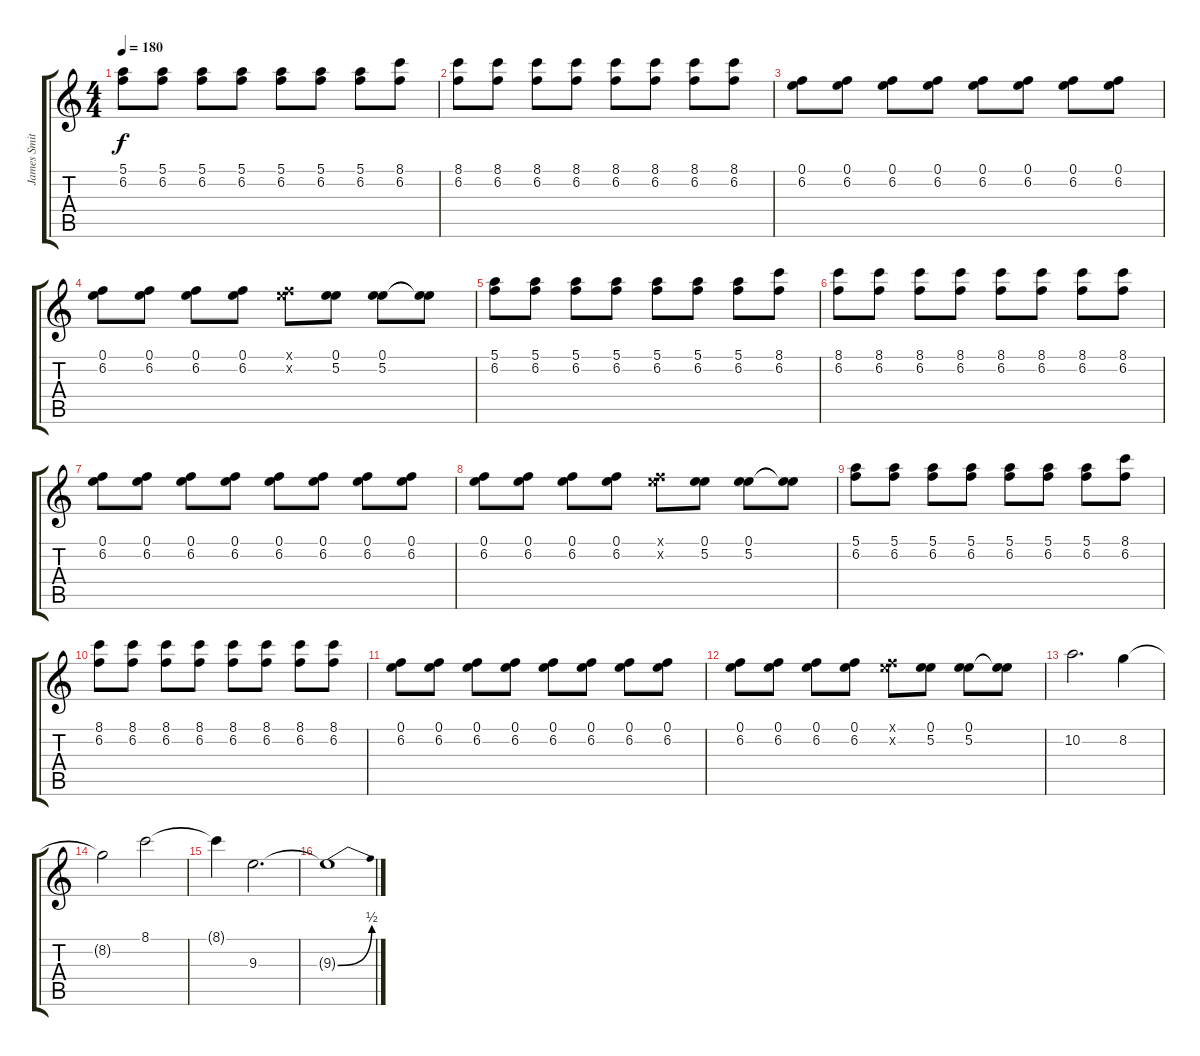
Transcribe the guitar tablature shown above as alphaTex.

\track ("James Smith" "James Smit") {instrument distortionguitar}
\staff {score tabs}
\tuning (E4 B3 G3 D3 A2 D2) {hide}
\ts (4 4)
\tempo 180
\clef g2
\ks c
(5.1 6.2).8{dy f} (5.1 6.2).8 (5.1 6.2).8 (5.1 6.2).8 (5.1 6.2).8 (5.1 6.2).8 (5.1 6.2).8 (8.1 6.2).8 |
(8.1 6.2).8 (8.1 6.2).8 (8.1 6.2).8 (8.1 6.2).8 (8.1 6.2).8 (8.1 6.2).8 (8.1 6.2).8 (8.1 6.2).8 |
(0.1 6.2).8 (0.1 6.2).8 (0.1 6.2).8 (0.1 6.2).8 (0.1 6.2).8 (0.1 6.2).8 (0.1 6.2).8 (0.1 6.2).8 |
(0.1 6.2).8 (0.1 6.2).8 (0.1 6.2).8 (0.1 6.2).8 (0.1{x} 6.2{x}).8 (0.1 5.2).8 (0.1 5.2).8 (0.1{t} 5.2{t}).8 |
(5.1 6.2).8{volume 11 instrument distortionguitar} (5.1 6.2).8 (5.1 6.2).8 (5.1 6.2).8 (5.1 6.2).8 (5.1 6.2).8 (5.1 6.2).8 (8.1 6.2).8 |
(8.1 6.2).8 (8.1 6.2).8 (8.1 6.2).8 (8.1 6.2).8 (8.1 6.2).8 (8.1 6.2).8 (8.1 6.2).8 (8.1 6.2).8 |
(0.1 6.2).8 (0.1 6.2).8 (0.1 6.2).8 (0.1 6.2).8 (0.1 6.2).8 (0.1 6.2).8 (0.1 6.2).8 (0.1 6.2).8 |
(0.1 6.2).8 (0.1 6.2).8 (0.1 6.2).8 (0.1 6.2).8 (0.1{x} 6.2{x}).8 (0.1 5.2).8 (0.1 5.2).8 (0.1{t} 5.2{t}).8 |
(5.1 6.2).8 (5.1 6.2).8 (5.1 6.2).8 (5.1 6.2).8 (5.1 6.2).8 (5.1 6.2).8 (5.1 6.2).8 (8.1 6.2).8 |
(8.1 6.2).8 (8.1 6.2).8 (8.1 6.2).8 (8.1 6.2).8 (8.1 6.2).8 (8.1 6.2).8 (8.1 6.2).8 (8.1 6.2).8 |
(0.1 6.2).8 (0.1 6.2).8 (0.1 6.2).8 (0.1 6.2).8 (0.1 6.2).8 (0.1 6.2).8 (0.1 6.2).8 (0.1 6.2).8 |
(0.1 6.2).8 (0.1 6.2).8 (0.1 6.2).8 (0.1 6.2).8 (0.1{x} 6.2{x}).8 (0.1 5.2).8 (0.1 5.2).8 (0.1{t} 5.2{t}).8 |
10.2.2{d} 8.2.4 |
8.2{t}.2 8.1.2 |
8.1{t}.4 9.3.2{d} |
9.3{be (bend 0 0 60 2) t}.1
